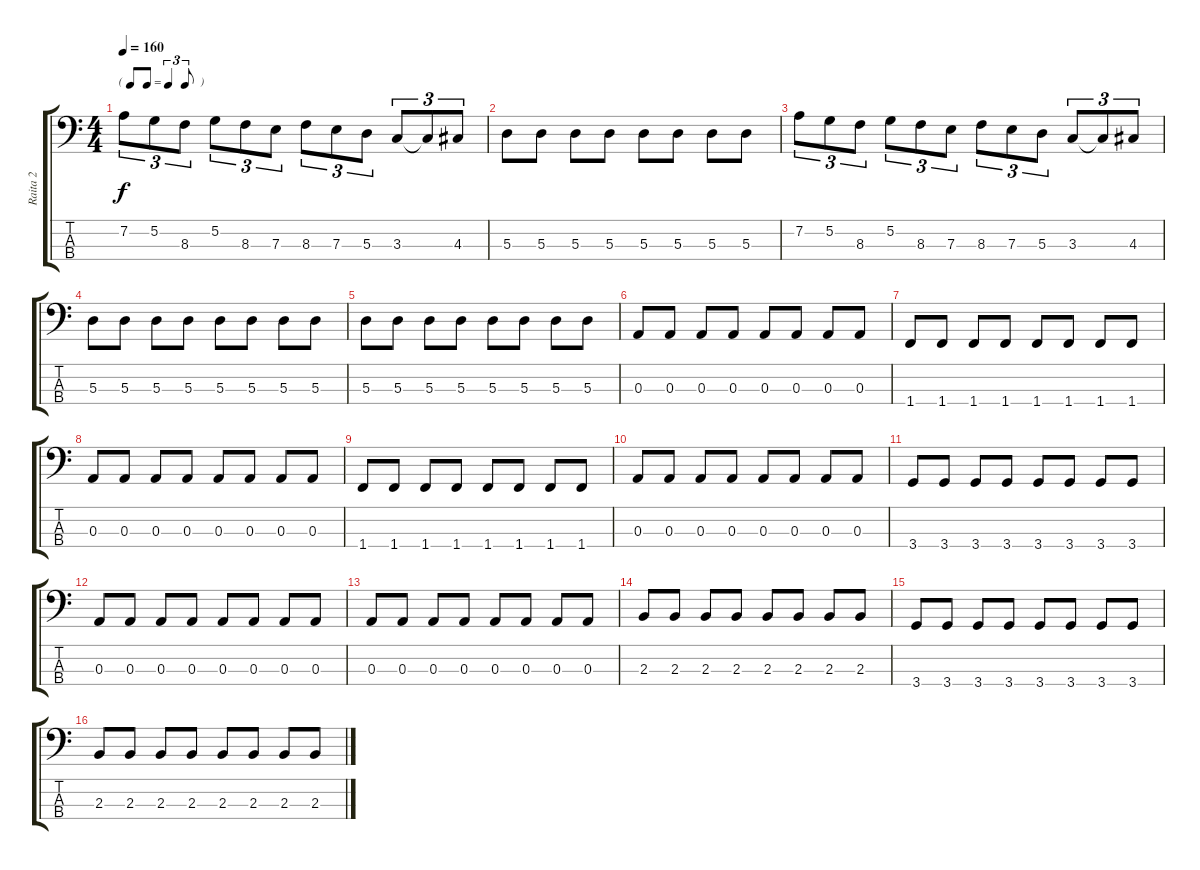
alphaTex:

\track ("Raita 2" "Raita 2") {instrument electricbassfinger}
\staff {score tabs}
\tuning (G2 D2 A1 E1) {hide}
\ts (4 4)
\tf triplet8th
\tempo 160
\clef f4
\ks c
7.2.8{tu (3 2) dy f} 5.2.8{tu (3 2)} 8.3.8{tu (3 2)} 5.2.8{tu (3 2)} 8.3.8{tu (3 2)} 7.3.8{tu (3 2)} 8.3.8{tu (3 2)} 7.3.8{tu (3 2)} 5.3.8{tu (3 2)} 3.3.8{tu (3 2)} 3.3{t}.8{tu (3 2)} 4.3.8{tu (3 2)} |
5.3.8 5.3.8 5.3.8 5.3.8 5.3.8 5.3.8 5.3.8 5.3.8 |
7.2.8{tu (3 2)} 5.2.8{tu (3 2)} 8.3.8{tu (3 2)} 5.2.8{tu (3 2)} 8.3.8{tu (3 2)} 7.3.8{tu (3 2)} 8.3.8{tu (3 2)} 7.3.8{tu (3 2)} 5.3.8{tu (3 2)} 3.3.8{tu (3 2)} 3.3{t}.8{tu (3 2)} 4.3.8{tu (3 2)} |
5.3.8 5.3.8 5.3.8 5.3.8 5.3.8 5.3.8 5.3.8 5.3.8 |
5.3.8 5.3.8 5.3.8 5.3.8 5.3.8 5.3.8 5.3.8 5.3.8 |
0.3.8 0.3.8 0.3.8 0.3.8 0.3.8 0.3.8 0.3.8 0.3.8 |
1.4.8 1.4.8 1.4.8 1.4.8 1.4.8 1.4.8 1.4.8 1.4.8 |
0.3.8 0.3.8 0.3.8 0.3.8 0.3.8 0.3.8 0.3.8 0.3.8 |
1.4.8 1.4.8 1.4.8 1.4.8 1.4.8 1.4.8 1.4.8 1.4.8 |
0.3.8 0.3.8 0.3.8 0.3.8 0.3.8 0.3.8 0.3.8 0.3.8 |
3.4.8 3.4.8 3.4.8 3.4.8 3.4.8 3.4.8 3.4.8 3.4.8 |
0.3.8 0.3.8 0.3.8 0.3.8 0.3.8 0.3.8 0.3.8 0.3.8 |
0.3.8 0.3.8 0.3.8 0.3.8 0.3.8 0.3.8 0.3.8 0.3.8 |
2.3.8 2.3.8 2.3.8 2.3.8 2.3.8 2.3.8 2.3.8 2.3.8 |
3.4.8 3.4.8 3.4.8 3.4.8 3.4.8 3.4.8 3.4.8 3.4.8 |
2.3.8 2.3.8 2.3.8 2.3.8 2.3.8 2.3.8 2.3.8 2.3.8
